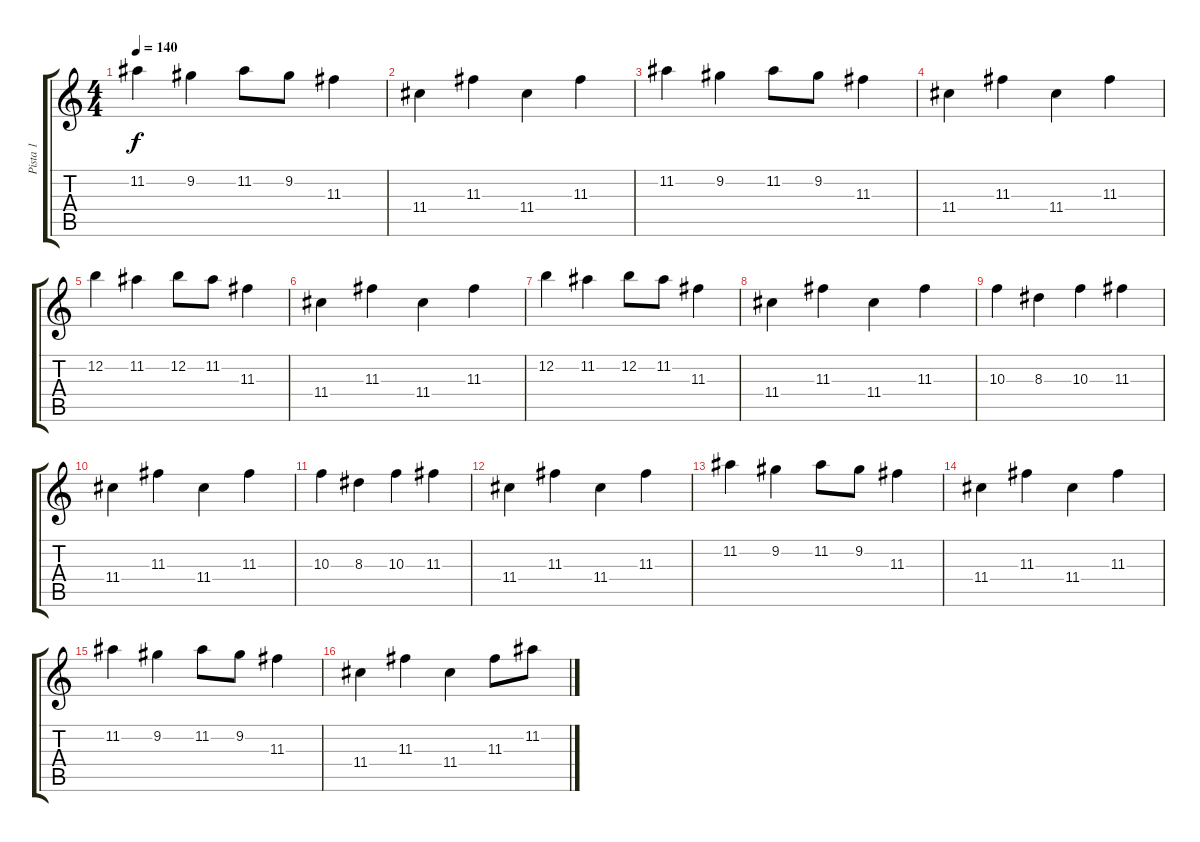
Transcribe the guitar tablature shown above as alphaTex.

\track ("Pista 1" "Pista 1") {instrument electricguitarjazz}
\staff {score tabs}
\tuning (E4 B3 G3 D3 A2 E2) {hide}
\ts (4 4)
\tempo 140
\clef g2
\ks c
11.2.4{dy f} 9.2.4 11.2.8 9.2.8 11.3.4 |
11.4.4 11.3.4 11.4.4 11.3.4 |
11.2.4 9.2.4 11.2.8 9.2.8 11.3.4 |
11.4.4 11.3.4 11.4.4 11.3.4 |
12.2.4 11.2.4 12.2.8 11.2.8 11.3.4 |
11.4.4 11.3.4 11.4.4 11.3.4 |
12.2.4 11.2.4 12.2.8 11.2.8 11.3.4 |
11.4.4 11.3.4 11.4.4 11.3.4 |
10.3.4 8.3.4 10.3.4 11.3.4 |
11.4.4 11.3.4 11.4.4 11.3.4 |
10.3.4 8.3.4 10.3.4 11.3.4 |
11.4.4 11.3.4 11.4.4 11.3.4 |
11.2.4 9.2.4 11.2.8 9.2.8 11.3.4 |
11.4.4 11.3.4 11.4.4 11.3.4 |
11.2.4 9.2.4 11.2.8 9.2.8 11.3.4 |
11.4.4 11.3.4 11.4.4 11.3.8 11.2.8
